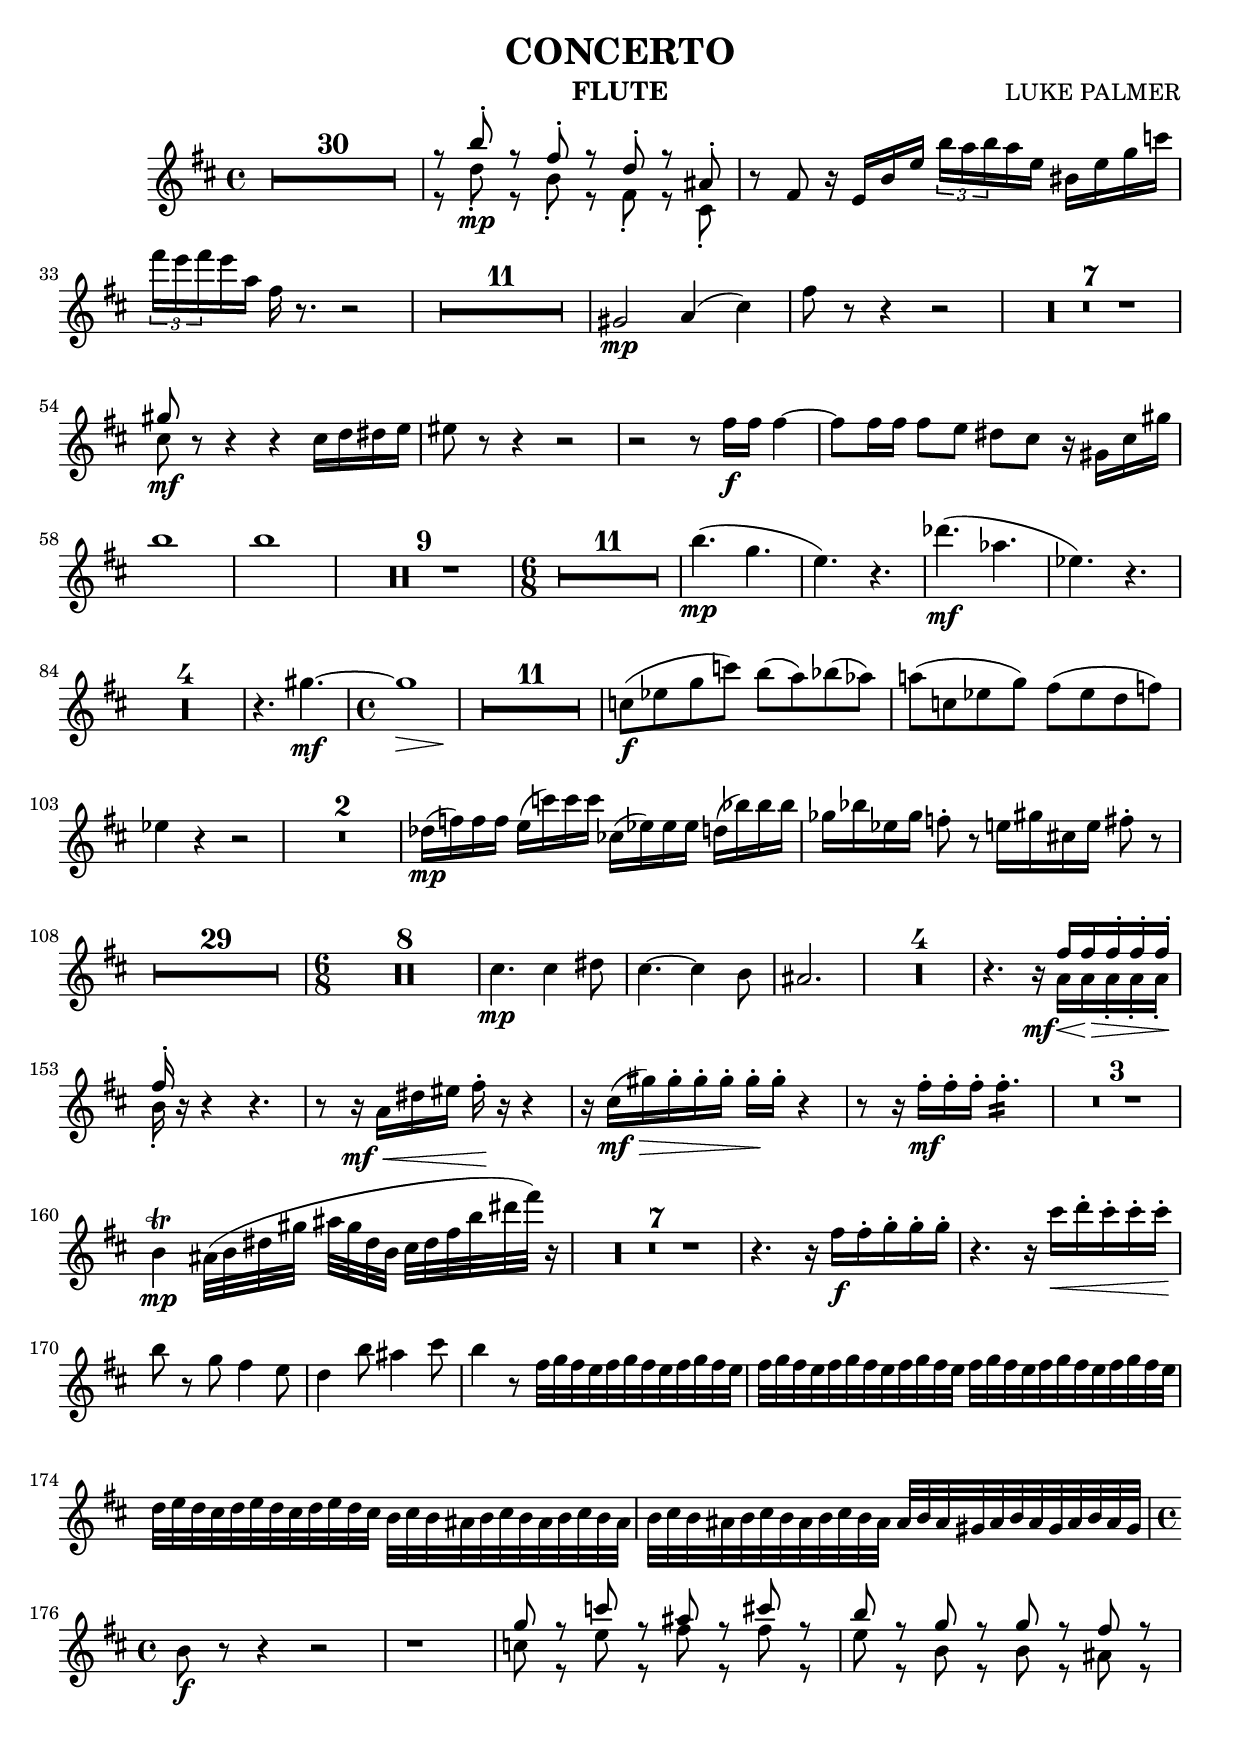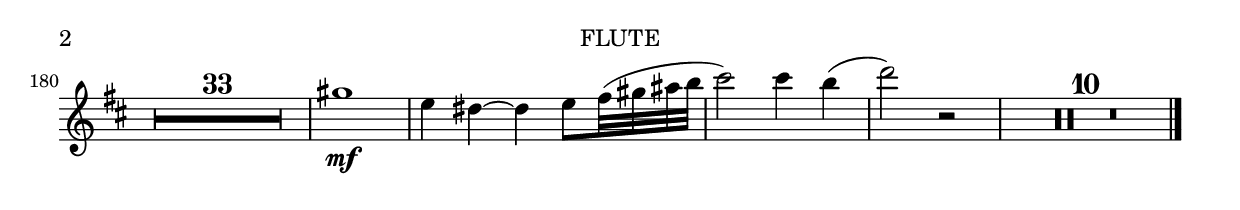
mvmtOneFlute = \relative c'' {
  \time 4/4
  \key b \minor

  | R1*30
  
  % 31
  | << { r8 b'-.\mp r fis-. r d-. r ais-. } \\
       { r8 d-. r b-. r fis-. r cis-. } >>
  | r8 fis r16 e b' e \times 2/3 { b' a b } a e bis e g c
  | \times 2/3 { fis e fis } e a, fis r8. r2
  | R1*11
  
  % 45
  | gis,2\mp a4( cis)
  | fis8 r r4 r2
  | R1*7
  
  % 54
  | << { gis8\mf } \\ { cis,8 } >>
    r8 r4 r4 cis16 d dis e
  | eis8 r r4 r2
  | r2 r8 fis16\f fis fis4~
  | fis8 fis16 fis fis8 e dis cis r16 gis cis gis'
  | b1
  | b1
  | R1*9
  % 69
  \time 6/8
  | R2.*11
  
  % 80
  | b4.\mp( g
  | e) r
  | des'\mf( aes
  | ees) r
  | R2.*4

  % 88
  | r4. gis~\mf
  \time 4/4
  | << { gis1 } { s4\> s4 s4 s4\! } >>
  | R1*11

  % 101
  | c,8\f( ees g c) b( a) bes( aes)
  | a( c, ees g) fis( ees d f)
  | ees4 r4 r2
  | R1*2

  % 106
  | des16\mp( f) f f e( c') c c ces,( ees) ees ees d( bes') bes bes
  | ges bes ees, ges f8-. r e16 gis cis, e fis8-. r
  | R1*29
  % 137
  | \time 6/8
  | R2.*8

  % 145
  | cis4.\mp cis4 dis8
  | cis4.~ cis4 b8
  | ais2.
  | R2.*4

  % 152
  | r4. r16\mf 
        << { fis'16\< fis\!\> fis-. fis-. fis-.\! } \\
           { a,16 a a-. a-. a-. } >>
  | << { fis'16-. } \\ { b,16-. } >> r16 r4 r4.
  | r8 r16\mf\< a dis eis fis-.\! r16 r4
  | r16 cis\mf\>( gis') gis-. gis-. gis-. gis-.\! gis-. r4
  | r8 r16 fis-.\mf fis-. fis-. fis4.:16-.
  | R2.*3

  % 160
  | b,4\mp \trill ais32( b dis gis ais gis dis b cis[ dis fis b dis fis]) r16
  | R2.*7

  % 168
  | r4. r16 fis,\f fis-. g-. g-. g-.
  | r4. r16 cis\< d-. cis-. cis-. cis-.\!
  | b8 r g fis4 e8
  | d4 b'8 ais4 cis8
  | b4 r8 \repeat "unfold" 3 { fis32 g fis e }
  | \repeat "unfold" 6 { fis32 g fis e }
  | \repeat "unfold" 3 { d32 e d cis } \repeat "unfold" 3 { b32 cis b ais }
  | \repeat "unfold" 3 { b32 cis b ais } \repeat "unfold" 3 { ais32 b ais gis }
  
  % 177
  \time 4/4
  | b8\f r r4 r2
  | r1
  | << { g'8 r c r ais r cis r } \\
       { c,8 r e r fis r fis r } >>
  | << { b r g r g r fis r } \\
       { e r b r b r ais r } >>
  | R1*33

  % 214
  | gis'1\mf
  | e4 dis~ dis e8 fis32( gis ais b
  | cis2) cis4 b(
  | d2) r
  | R1*10
  | \bar "|."
}


\book {
	\header {
		composer = "LUKE PALMER"
		title = "CONCERTO"
		instrument = "FLUTE"
	}

	\score {
		<<
			\context Staff = mvmtOneBassoon <<
				\set Staff.midiInstrument = "flute"
				\set Score.skipBars = ##t
                #(set-accidental-style 'modern-voice)
				\mvmtOneFlute
			>>
		>>
	}
}
